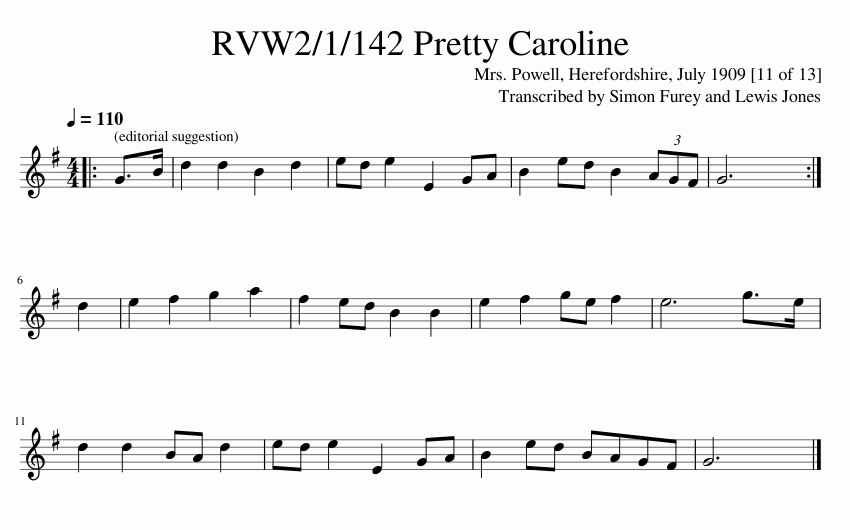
X:1
L:1/8
Q:1/4=110
M:4/4
I:linebreak $
K:G
V:1 treble
V:1
|: G>B | d2 d2 B2 d2 | ed e2 E2 GA | B2 ed B2 (3AGF | G6 :|$ %5
 d2 | e2 f2 g2 a2 | f2 ed B2 B2 | e2 f2 ge f2 | e6 g>e |$ %10
 d2 d2 BA d2 | ed e2 E2 GA | B2 ed BAGF | G6 |] %14
